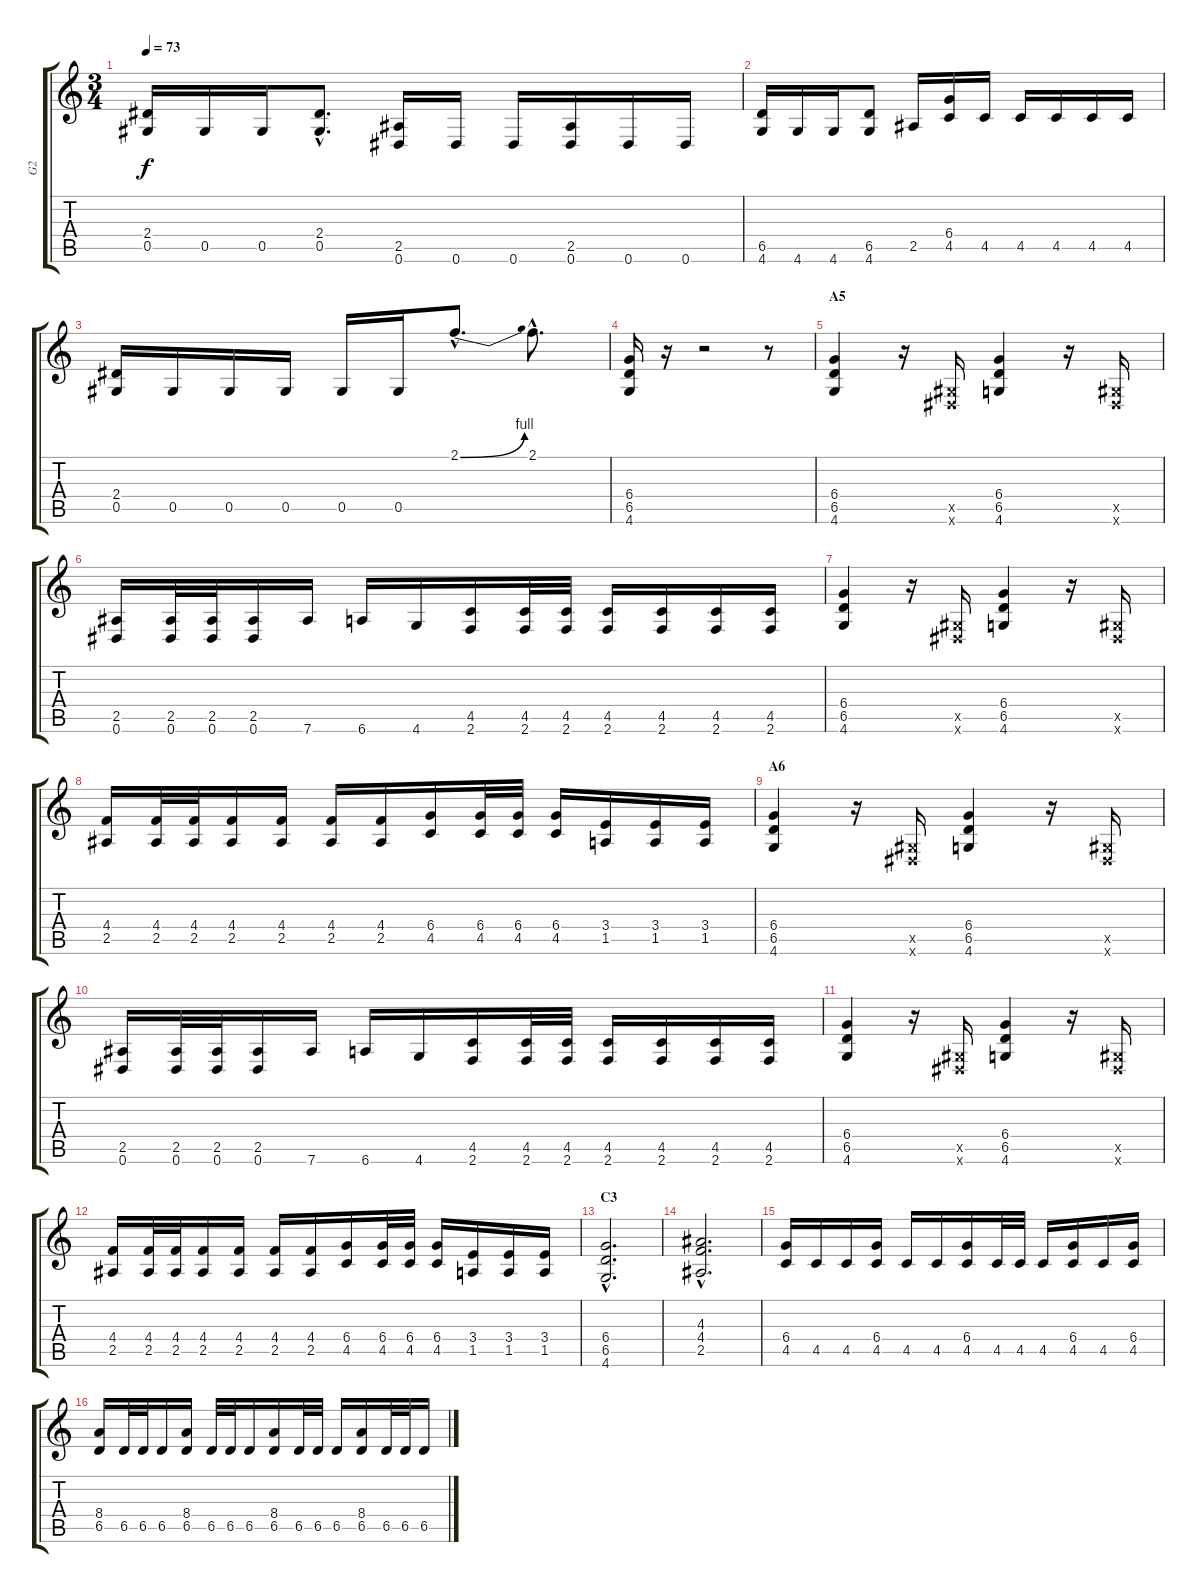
\track ("G2" "G2") {instrument overdrivenguitar}
\staff {score tabs}
\tuning (Eb4 Bb3 Gb3 Db3 Ab2 Eb2) {hide}
\ts (3 4)
\tempo 73
\clef g2
\ks c
(2.4 0.5).16{dy f} 0.5.16 0.5.16 (2.4{hac} 0.5{hac}).8{d} (2.5 0.6).16 0.6.16 0.6.16 (2.5 0.6).16 0.6.16 0.6.16 |
\section ("" "")
(6.5 4.6).16 4.6.16 4.6.16 (6.5 4.6).8 2.5.16 (6.4 4.5).16 4.5.16 4.5.16 4.5.16 4.5.16 4.5.16 |
(2.4 0.5).16 0.5.16 0.5.16 0.5.16 0.5.16 0.5.16 2.1{be (bend 0 0 60 4) hac}.8{d} 2.1{hac}.8{d} |
(6.4 6.5 4.6).16 r.16 r.2 r.8 |
\section ("" "A5")
(6.4 6.5 4.6).4 r.16 (0.5{x} 0.6{x}).16 (6.4 6.5 4.6).4 r.16 (0.5{x} 0.6{x}).16 |
(2.5 0.6).16 (2.5 0.6).32 (2.5 0.6).32 (2.5 0.6).16 7.6.16 6.6.16 4.6.16 (4.5 2.6).16 (4.5 2.6).32 (4.5 2.6).32 (4.5 2.6).16 (4.5 2.6).16 (4.5 2.6).16 (4.5 2.6).16 |
(6.4 6.5 4.6).4 r.16 (0.5{x} 0.6{x}).16 (6.4 6.5 4.6).4 r.16 (0.5{x} 0.6{x}).16 |
(4.4 2.5).16 (4.4 2.5).32 (4.4 2.5).32 (4.4 2.5).16 (4.4 2.5).16 (4.4 2.5).16 (4.4 2.5).16 (6.4 4.5).16 (6.4 4.5).32 (6.4 4.5).32 (6.4 4.5).16 (3.4 1.5).16 (3.4 1.5).16 (3.4 1.5).16 |
\section ("" "A6")
(6.4 6.5 4.6).4 r.16 (0.5{x} 0.6{x}).16 (6.4 6.5 4.6).4 r.16 (0.5{x} 0.6{x}).16 |
(2.5 0.6).16 (2.5 0.6).32 (2.5 0.6).32 (2.5 0.6).16 7.6.16 6.6.16 4.6.16 (4.5 2.6).16 (4.5 2.6).32 (4.5 2.6).32 (4.5 2.6).16 (4.5 2.6).16 (4.5 2.6).16 (4.5 2.6).16 |
(6.4 6.5 4.6).4 r.16 (0.5{x} 0.6{x}).16 (6.4 6.5 4.6).4 r.16 (0.5{x} 0.6{x}).16 |
(4.4 2.5).16 (4.4 2.5).32 (4.4 2.5).32 (4.4 2.5).16 (4.4 2.5).16 (4.4 2.5).16 (4.4 2.5).16 (6.4 4.5).16 (6.4 4.5).32 (6.4 4.5).32 (6.4 4.5).16 (3.4 1.5).16 (3.4 1.5).16 (3.4 1.5).16 |
\section ("" "C3")
(6.4{hac} 6.5{hac} 4.6{hac}).2{d} |
(4.3{hac} 4.4{hac} 2.5{hac}).2{d} |
(6.4 4.5).16 4.5.16 4.5.16 (6.4 4.5).16 4.5.16 4.5.16 (6.4 4.5).16 4.5.32 4.5.32 4.5.16 (6.4 4.5).16 4.5.16 (6.4 4.5).16 |
(8.4 6.5).16 6.5.32 6.5.32 6.5.16 (8.4 6.5).16 6.5.32 6.5.32 6.5.16 (8.4 6.5).16 6.5.32 6.5.32 6.5.16 (8.4 6.5).16 6.5.32 6.5.32 6.5.16
